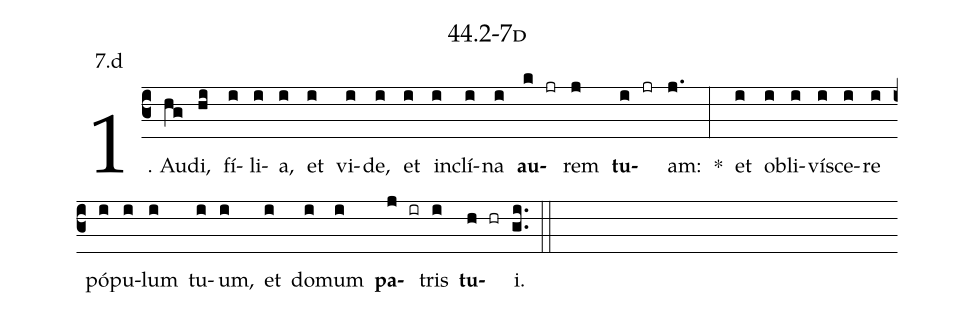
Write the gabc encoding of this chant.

name: 44.2-7d;
annotation: 7.d;
%%
(c3)1. Au(hg)di,(hi) fí(i)li(i)a,(i) et(i) vi(i)de,(i) et(i) in(i)clí(i)na(i) <b>au</b>(k jr)rem(j) <b>tu</b>(i jr)am:(j.) *(:) et(i) ob(i)li(i)ví(i)sce(i)re(i) pó(i)pu(i)lum(i) tu(i)um,(i) et(i) do(i)mum(i) <b>pa</b>(j ir)tris(i) <b>tu</b>(h hr)i.(gi..) (::)


%E(i) u(i) o(j) u(i) a(h) e.(gi..) (::)
